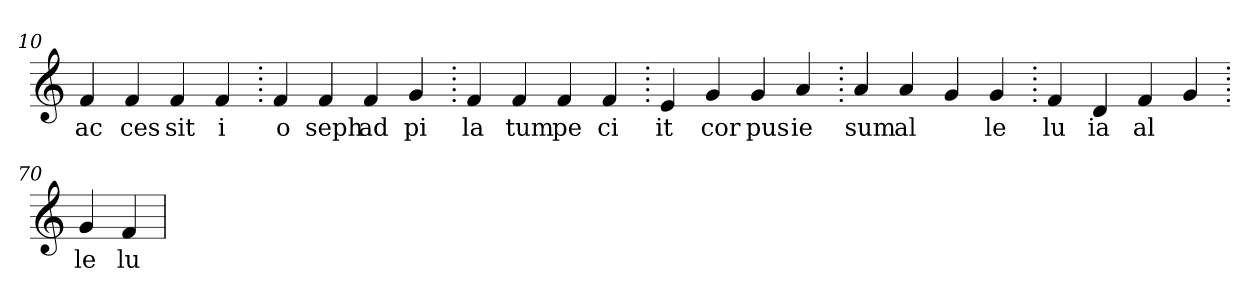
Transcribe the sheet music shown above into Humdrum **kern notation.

**kern	**text
*part1	*part1
*staff1	*staff1
*clefG2	*
=10.	=10.
4f	ac
4f	ces
4f	sit
4f	i
=20.	=20.
4f	o
4f	seph
4f	ad
4g	pi
=30.	=30.
4f	la
4f	tum
4f	pe
4f	ci
=40.	=40.
4e	it
4g	cor
4g	pus
4a	ie
=50.	=50.
4a	sum
4a	al
4g	.
4g	le
=60.	=60.
4f	lu
4d	ia
4f	al
4g	.
=70.	=70.
4g	le
4f	lu
=	=
*-	*-
